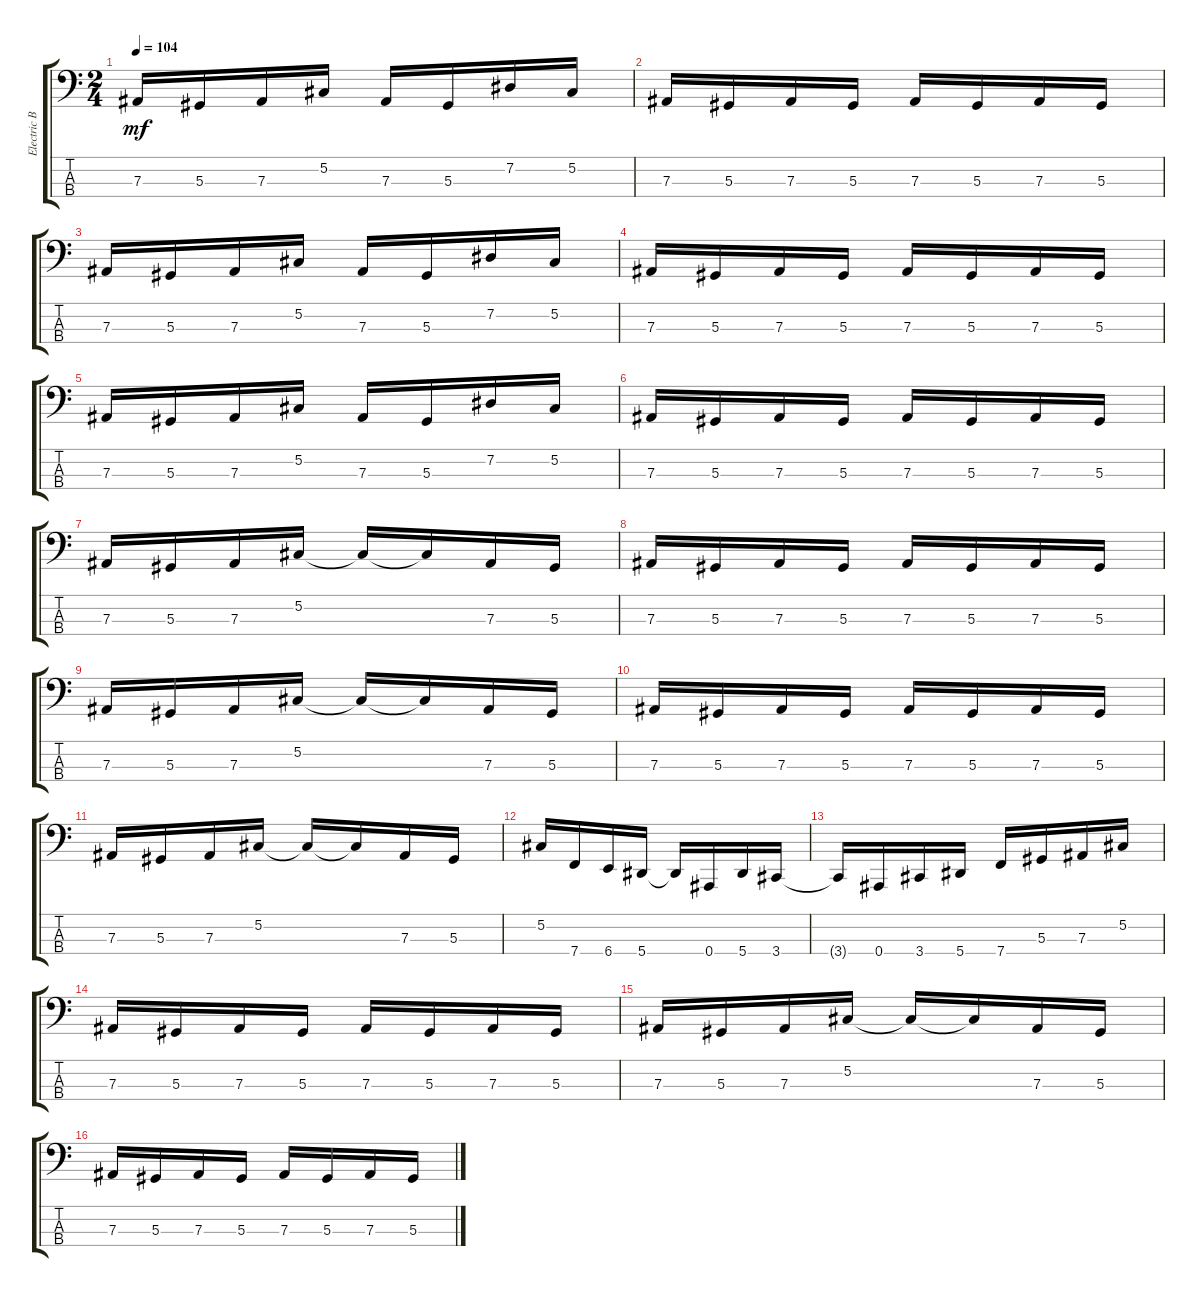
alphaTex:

\track ("Electric Bass" "Electric B") {instrument electricbassfinger}
\staff {score tabs}
\tuning (Db2 Ab1 Eb1 Bb0) {hide}
\ts (2 4)
\tempo 104
\clef f4
\ks c
7.3.16{dy mf} 5.3.16 7.3.16 5.2.16 7.3.16 5.3.16 7.2.16 5.2.16 |
7.3.16 5.3.16 7.3.16 5.3.16 7.3.16 5.3.16 7.3.16 5.3.16 |
7.3.16 5.3.16 7.3.16 5.2.16 7.3.16 5.3.16 7.2.16 5.2.16 |
7.3.16 5.3.16 7.3.16 5.3.16 7.3.16 5.3.16 7.3.16 5.3.16 |
7.3.16 5.3.16 7.3.16 5.2.16 7.3.16 5.3.16 7.2.16 5.2.16 |
7.3.16 5.3.16 7.3.16 5.3.16 7.3.16 5.3.16 7.3.16 5.3.16 |
7.3.16 5.3.16 7.3.16 5.2.16 5.2{t}.16 5.2{t}.16 7.3.16 5.3.16 |
7.3.16 5.3.16 7.3.16 5.3.16 7.3.16 5.3.16 7.3.16 5.3.16 |
7.3.16 5.3.16 7.3.16 5.2.16 5.2{t}.16 5.2{t}.16 7.3.16 5.3.16 |
7.3.16 5.3.16 7.3.16 5.3.16 7.3.16 5.3.16 7.3.16 5.3.16 |
7.3.16 5.3.16 7.3.16 5.2.16 5.2{t}.16 5.2{t}.16 7.3.16 5.3.16 |
5.2.16 7.4.16 6.4.16 5.4.16 5.4{t}.16 0.4.16 5.4.16 3.4.16 |
3.4{t}.16 0.4.16 3.4.16 5.4.16 7.4.16 5.3.16 7.3.16 5.2.16 |
7.3.16 5.3.16 7.3.16 5.3.16 7.3.16 5.3.16 7.3.16 5.3.16 |
7.3.16 5.3.16 7.3.16 5.2.16 5.2{t}.16 5.2{t}.16 7.3.16 5.3.16 |
7.3.16 5.3.16 7.3.16 5.3.16 7.3.16 5.3.16 7.3.16 5.3.16
